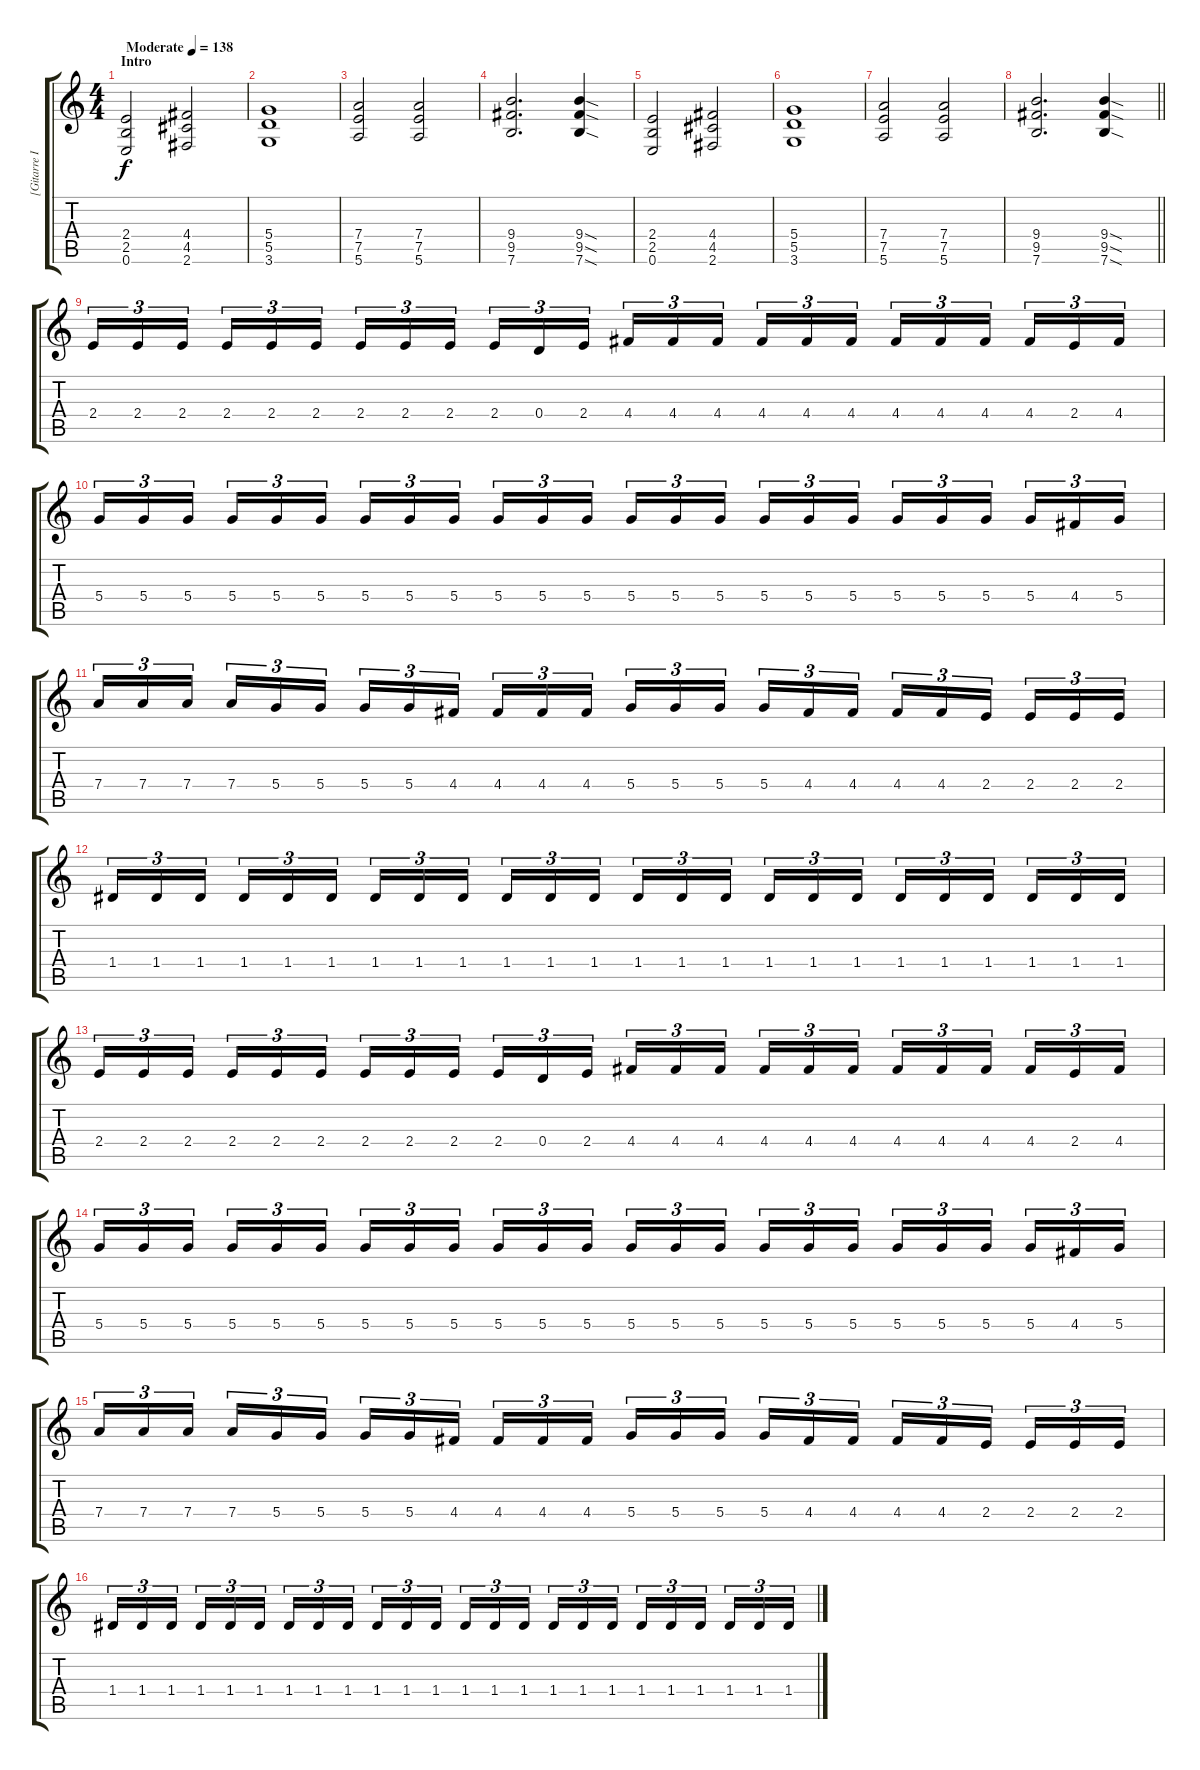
\track ("[Gitarre I]" "[Gitarre I") {instrument overdrivenguitar}
\staff {score tabs}
\tuning (E4 B3 G3 D3 A2 E2) {hide}
\ts (4 4)
\section ("" "Intro")
\tempo (138 "Moderate")
\clef g2
\ks c
(2.4 2.5 0.6).2{dy f instrument overdrivenguitar} (4.4 4.5 2.6).2 |
(5.4 5.5 3.6).1 |
(7.4 7.5 5.6).2 (7.4 7.5 5.6).2 |
(9.4 9.5 7.6).2{d} (9.4{sod} 9.5{sod} 7.6{sod}).4 |
(2.4 2.5 0.6).2 (4.4 4.5 2.6).2 |
(5.4 5.5 3.6).1 |
(7.4 7.5 5.6).2 (7.4 7.5 5.6).2 |
\barLineRight lightlight
(9.4 9.5 7.6).2{d} (9.4{sod} 9.5{sod} 7.6{sod}).4 |
2.4.16{tu (3 2) volume 16} 2.4.16{tu (3 2)} 2.4.16{tu (3 2) beam splitsecondary} 2.4.16{tu (3 2)} 2.4.16{tu (3 2)} 2.4.16{tu (3 2)} 2.4.16{tu (3 2)} 2.4.16{tu (3 2)} 2.4.16{tu (3 2) beam splitsecondary} 2.4.16{tu (3 2)} 0.4.16{tu (3 2)} 2.4.16{tu (3 2)} 4.4.16{tu (3 2)} 4.4.16{tu (3 2)} 4.4.16{tu (3 2) beam splitsecondary} 4.4.16{tu (3 2)} 4.4.16{tu (3 2)} 4.4.16{tu (3 2)} 4.4.16{tu (3 2)} 4.4.16{tu (3 2)} 4.4.16{tu (3 2) beam splitsecondary} 4.4.16{tu (3 2)} 2.4.16{tu (3 2)} 4.4.16{tu (3 2)} |
5.4.16{tu (3 2)} 5.4.16{tu (3 2)} 5.4.16{tu (3 2) beam splitsecondary} 5.4.16{tu (3 2)} 5.4.16{tu (3 2)} 5.4.16{tu (3 2)} 5.4.16{tu (3 2)} 5.4.16{tu (3 2)} 5.4.16{tu (3 2) beam splitsecondary} 5.4.16{tu (3 2)} 5.4.16{tu (3 2)} 5.4.16{tu (3 2)} 5.4.16{tu (3 2)} 5.4.16{tu (3 2)} 5.4.16{tu (3 2) beam splitsecondary} 5.4.16{tu (3 2)} 5.4.16{tu (3 2)} 5.4.16{tu (3 2)} 5.4.16{tu (3 2)} 5.4.16{tu (3 2)} 5.4.16{tu (3 2) beam splitsecondary} 5.4.16{tu (3 2)} 4.4.16{tu (3 2)} 5.4.16{tu (3 2)} |
7.4.16{tu (3 2)} 7.4.16{tu (3 2)} 7.4.16{tu (3 2) beam splitsecondary} 7.4.16{tu (3 2)} 5.4.16{tu (3 2)} 5.4.16{tu (3 2)} 5.4.16{tu (3 2)} 5.4.16{tu (3 2)} 4.4.16{tu (3 2) beam splitsecondary} 4.4.16{tu (3 2)} 4.4.16{tu (3 2)} 4.4.16{tu (3 2)} 5.4.16{tu (3 2)} 5.4.16{tu (3 2)} 5.4.16{tu (3 2) beam splitsecondary} 5.4.16{tu (3 2)} 4.4.16{tu (3 2)} 4.4.16{tu (3 2)} 4.4.16{tu (3 2)} 4.4.16{tu (3 2)} 2.4.16{tu (3 2) beam splitsecondary} 2.4.16{tu (3 2)} 2.4.16{tu (3 2)} 2.4.16{tu (3 2)} |
1.4.16{tu (3 2)} 1.4.16{tu (3 2)} 1.4.16{tu (3 2) beam splitsecondary} 1.4.16{tu (3 2)} 1.4.16{tu (3 2)} 1.4.16{tu (3 2)} 1.4.16{tu (3 2)} 1.4.16{tu (3 2)} 1.4.16{tu (3 2) beam splitsecondary} 1.4.16{tu (3 2)} 1.4.16{tu (3 2)} 1.4.16{tu (3 2)} 1.4.16{tu (3 2)} 1.4.16{tu (3 2)} 1.4.16{tu (3 2) beam splitsecondary} 1.4.16{tu (3 2)} 1.4.16{tu (3 2)} 1.4.16{tu (3 2)} 1.4.16{tu (3 2)} 1.4.16{tu (3 2)} 1.4.16{tu (3 2) beam splitsecondary} 1.4.16{tu (3 2)} 1.4.16{tu (3 2)} 1.4.16{tu (3 2)} |
2.4.16{tu (3 2)} 2.4.16{tu (3 2)} 2.4.16{tu (3 2) beam splitsecondary} 2.4.16{tu (3 2)} 2.4.16{tu (3 2)} 2.4.16{tu (3 2)} 2.4.16{tu (3 2)} 2.4.16{tu (3 2)} 2.4.16{tu (3 2) beam splitsecondary} 2.4.16{tu (3 2)} 0.4.16{tu (3 2)} 2.4.16{tu (3 2)} 4.4.16{tu (3 2)} 4.4.16{tu (3 2)} 4.4.16{tu (3 2) beam splitsecondary} 4.4.16{tu (3 2)} 4.4.16{tu (3 2)} 4.4.16{tu (3 2)} 4.4.16{tu (3 2)} 4.4.16{tu (3 2)} 4.4.16{tu (3 2) beam splitsecondary} 4.4.16{tu (3 2)} 2.4.16{tu (3 2)} 4.4.16{tu (3 2)} |
5.4.16{tu (3 2)} 5.4.16{tu (3 2)} 5.4.16{tu (3 2) beam splitsecondary} 5.4.16{tu (3 2)} 5.4.16{tu (3 2)} 5.4.16{tu (3 2)} 5.4.16{tu (3 2)} 5.4.16{tu (3 2)} 5.4.16{tu (3 2) beam splitsecondary} 5.4.16{tu (3 2)} 5.4.16{tu (3 2)} 5.4.16{tu (3 2)} 5.4.16{tu (3 2)} 5.4.16{tu (3 2)} 5.4.16{tu (3 2) beam splitsecondary} 5.4.16{tu (3 2)} 5.4.16{tu (3 2)} 5.4.16{tu (3 2)} 5.4.16{tu (3 2)} 5.4.16{tu (3 2)} 5.4.16{tu (3 2) beam splitsecondary} 5.4.16{tu (3 2)} 4.4.16{tu (3 2)} 5.4.16{tu (3 2)} |
7.4.16{tu (3 2)} 7.4.16{tu (3 2)} 7.4.16{tu (3 2) beam splitsecondary} 7.4.16{tu (3 2)} 5.4.16{tu (3 2)} 5.4.16{tu (3 2)} 5.4.16{tu (3 2)} 5.4.16{tu (3 2)} 4.4.16{tu (3 2) beam splitsecondary} 4.4.16{tu (3 2)} 4.4.16{tu (3 2)} 4.4.16{tu (3 2)} 5.4.16{tu (3 2)} 5.4.16{tu (3 2)} 5.4.16{tu (3 2) beam splitsecondary} 5.4.16{tu (3 2)} 4.4.16{tu (3 2)} 4.4.16{tu (3 2)} 4.4.16{tu (3 2)} 4.4.16{tu (3 2)} 2.4.16{tu (3 2) beam splitsecondary} 2.4.16{tu (3 2)} 2.4.16{tu (3 2)} 2.4.16{tu (3 2)} |
1.4.16{tu (3 2)} 1.4.16{tu (3 2)} 1.4.16{tu (3 2) beam splitsecondary} 1.4.16{tu (3 2)} 1.4.16{tu (3 2)} 1.4.16{tu (3 2)} 1.4.16{tu (3 2)} 1.4.16{tu (3 2)} 1.4.16{tu (3 2) beam splitsecondary} 1.4.16{tu (3 2)} 1.4.16{tu (3 2)} 1.4.16{tu (3 2)} 1.4.16{tu (3 2)} 1.4.16{tu (3 2)} 1.4.16{tu (3 2) beam splitsecondary} 1.4.16{tu (3 2)} 1.4.16{tu (3 2)} 1.4.16{tu (3 2)} 1.4.16{tu (3 2)} 1.4.16{tu (3 2)} 1.4.16{tu (3 2) beam splitsecondary} 1.4.16{tu (3 2)} 1.4.16{tu (3 2)} 1.4.16{tu (3 2)}
